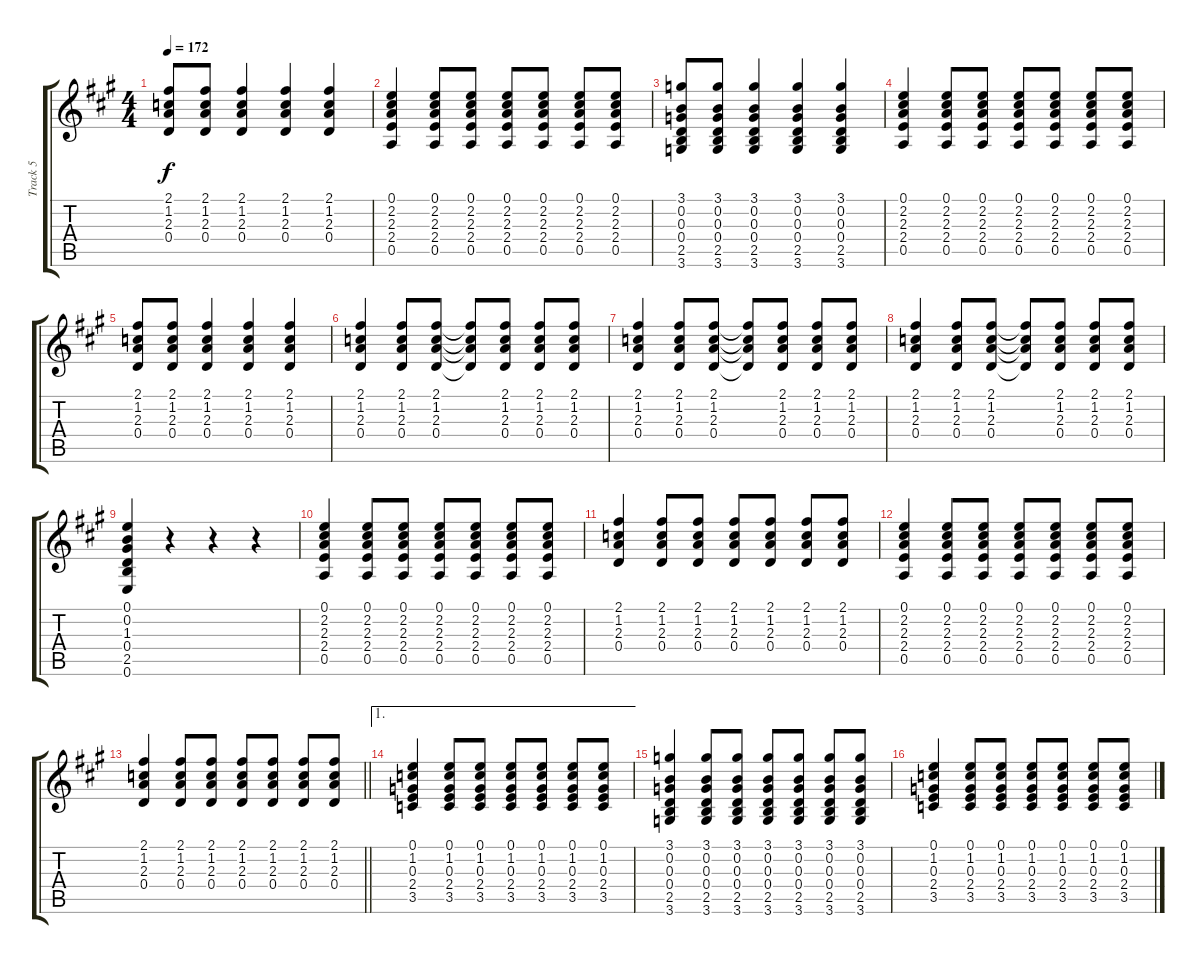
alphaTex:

\track ("Track 5" "Track 5") {instrument acousticguitarsteel}
\staff {score tabs}
\tuning (E4 B3 G3 D3 A2 E2) {hide}
\ts (4 4)
\tempo 172
\clef g2
\ks a
(2.1 1.2 2.3 0.4).8{dy f} (2.1 1.2 2.3 0.4).8 (2.1 1.2 2.3 0.4).4 (2.1 1.2 2.3 0.4).4 (2.1 1.2 2.3 0.4).4 |
(0.1 2.2 2.3 2.4 0.5).4 (0.1 2.2 2.3 2.4 0.5).8 (0.1 2.2 2.3 2.4 0.5).8 (0.1 2.2 2.3 2.4 0.5).8 (0.1 2.2 2.3 2.4 0.5).8 (0.1 2.2 2.3 2.4 0.5).8 (0.1 2.2 2.3 2.4 0.5).8 |
(3.1 0.2 0.3 0.4 2.5 3.6).8 (3.1 0.2 0.3 0.4 2.5 3.6).8 (3.1 0.2 0.3 0.4 2.5 3.6).4 (3.1 0.2 0.3 0.4 2.5 3.6).4 (3.1 0.2 0.3 0.4 2.5 3.6).4 |
(0.1 2.2 2.3 2.4 0.5).4 (0.1 2.2 2.3 2.4 0.5).8 (0.1 2.2 2.3 2.4 0.5).8 (0.1 2.2 2.3 2.4 0.5).8 (0.1 2.2 2.3 2.4 0.5).8 (0.1 2.2 2.3 2.4 0.5).8 (0.1 2.2 2.3 2.4 0.5).8 |
(2.1 1.2 2.3 0.4).8 (2.1 1.2 2.3 0.4).8 (2.1 1.2 2.3 0.4).4 (2.1 1.2 2.3 0.4).4 (2.1 1.2 2.3 0.4).4 |
(2.1 1.2 2.3 0.4).4 (2.1 1.2 2.3 0.4).8 (2.1 1.2 2.3 0.4).8 (2.1{t} 1.2{t} 2.3{t} 0.4{t}).8 (2.1 1.2 2.3 0.4).8 (2.1 1.2 2.3 0.4).8 (2.1 1.2 2.3 0.4).8 |
(2.1 1.2 2.3 0.4).4 (2.1 1.2 2.3 0.4).8 (2.1 1.2 2.3 0.4).8 (2.1{t} 1.2{t} 2.3{t} 0.4{t}).8 (2.1 1.2 2.3 0.4).8 (2.1 1.2 2.3 0.4).8 (2.1 1.2 2.3 0.4).8 |
(2.1 1.2 2.3 0.4).4 (2.1 1.2 2.3 0.4).8 (2.1 1.2 2.3 0.4).8 (2.1{t} 1.2{t} 2.3{t} 0.4{t}).8 (2.1 1.2 2.3 0.4).8 (2.1 1.2 2.3 0.4).8 (2.1 1.2 2.3 0.4).8 |
(0.1 0.2 1.3 0.4 2.5 0.6).4 r.4 r.4 r.4 |
(0.1 2.2 2.3 2.4 0.5).4 (0.1 2.2 2.3 2.4 0.5).8 (0.1 2.2 2.3 2.4 0.5).8 (0.1 2.2 2.3 2.4 0.5).8 (0.1 2.2 2.3 2.4 0.5).8 (0.1 2.2 2.3 2.4 0.5).8 (0.1 2.2 2.3 2.4 0.5).8 |
(2.1 1.2 2.3 0.4).4 (2.1 1.2 2.3 0.4).8 (2.1 1.2 2.3 0.4).8 (2.1 1.2 2.3 0.4).8 (2.1 1.2 2.3 0.4).8 (2.1 1.2 2.3 0.4).8 (2.1 1.2 2.3 0.4).8 |
(0.1 2.2 2.3 2.4 0.5).4 (0.1 2.2 2.3 2.4 0.5).8 (0.1 2.2 2.3 2.4 0.5).8 (0.1 2.2 2.3 2.4 0.5).8 (0.1 2.2 2.3 2.4 0.5).8 (0.1 2.2 2.3 2.4 0.5).8 (0.1 2.2 2.3 2.4 0.5).8 |
\barLineRight lightlight
(2.1 1.2 2.3 0.4).4 (2.1 1.2 2.3 0.4).8 (2.1 1.2 2.3 0.4).8 (2.1 1.2 2.3 0.4).8 (2.1 1.2 2.3 0.4).8 (2.1 1.2 2.3 0.4).8 (2.1 1.2 2.3 0.4).8 |
\ae 1
(0.1 1.2 0.3 2.4 3.5).4 (0.1 1.2 0.3 2.4 3.5).8 (0.1 1.2 0.3 2.4 3.5).8 (0.1 1.2 0.3 2.4 3.5).8 (0.1 1.2 0.3 2.4 3.5).8 (0.1 1.2 0.3 2.4 3.5).8 (0.1 1.2 0.3 2.4 3.5).8 |
(3.1 0.2 0.3 0.4 2.5 3.6).4 (3.1 0.2 0.3 0.4 2.5 3.6).8 (3.1 0.2 0.3 0.4 2.5 3.6).8 (3.1 0.2 0.3 0.4 2.5 3.6).8 (3.1 0.2 0.3 0.4 2.5 3.6).8 (3.1 0.2 0.3 0.4 2.5 3.6).8 (3.1 0.2 0.3 0.4 2.5 3.6).8 |
(0.1 1.2 0.3 2.4 3.5).4 (0.1 1.2 0.3 2.4 3.5).8 (0.1 1.2 0.3 2.4 3.5).8 (0.1 1.2 0.3 2.4 3.5).8 (0.1 1.2 0.3 2.4 3.5).8 (0.1 1.2 0.3 2.4 3.5).8 (0.1 1.2 0.3 2.4 3.5).8
